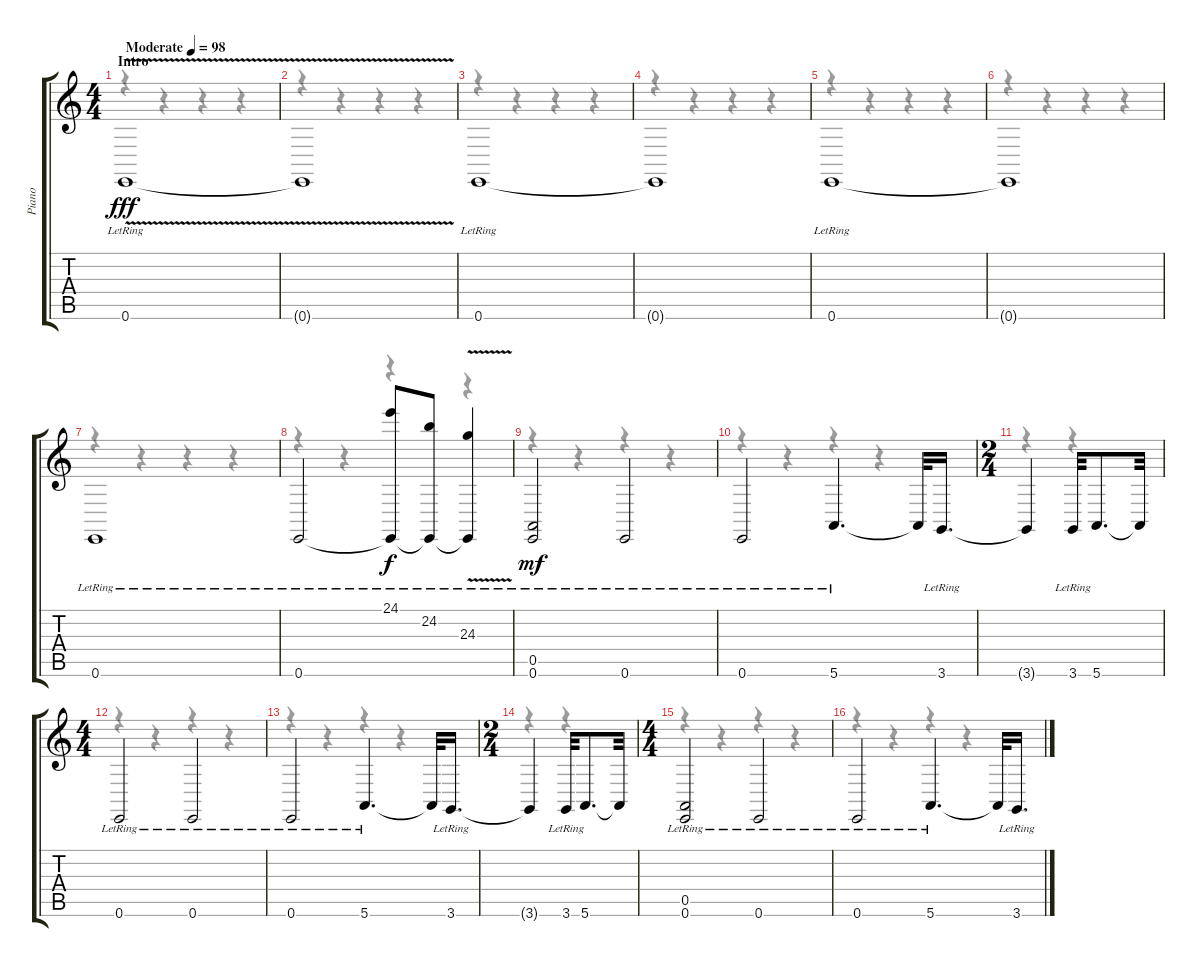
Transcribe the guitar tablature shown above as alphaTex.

\track ("Piano" "Piano") {instrument acousticgrandpiano}
\staff {score tabs}
\tuning (E4 B3 G3 D3 A2 E2) {hide}
\voice
\ts (4 4)
\section ("" "Intro")
\tempo (98 "Moderate")
\clef g2
\ks c
0.6{v lr}.1{dy fff instrument acousticgrandpiano} |
0.6{v t}.1 |
0.6{lr}.1 |
0.6{t}.1 |
0.6{lr}.1 |
0.6{t}.1 |
0.6{lr}.1 |
0.6{lr}.2 (24.1{lr} 0.6{t}).8{dy f} (24.2{lr} 0.6{t}).8 (24.3{v lr} 0.6{t}).4 |
(0.5 0.6{lr}).2{dy mf} 0.6{lr}.2 |
0.6{lr}.2 5.6{lr}.4{d} 5.6{t}.32 3.6{lr}.16{d} |
\ts (2 4)
3.6{t}.4 3.6{lr}.32 5.6{lr}.8{d} 5.6{t}.32 |
\ts (4 4)
0.6{lr}.2 0.6{lr}.2 |
0.6{lr}.2 5.6{lr}.4{d} 5.6{t}.32 3.6{lr}.16{d} |
\ts (2 4)
3.6{t}.4 3.6{lr}.32 5.6{lr}.8{d} 5.6{t}.32 |
\ts (4 4)
(0.5 0.6{lr}).2 0.6{lr}.2 |
0.6{lr}.2 5.6{lr}.4{d} 5.6{t}.32 3.6{lr}.16{d}
\voice
\clef g2
\ottava regular
\simile none
\ks c
r.4{dy f} r.4 r.4 r.4 |
r.4 r.4 r.4 r.4 |
r.4 r.4 r.4 r.4 |
r.4 r.4 r.4 r.4 |
r.4 r.4 r.4 r.4 |
r.4 r.4 r.4 r.4 |
r.4 r.4 r.4 r.4 |
r.4 r.4 r.4 r.4 |
r.4 r.4 r.4 r.4 |
r.4 r.4 r.4 r.4 |
r.4 r.4 |
r.4 r.4 r.4 r.4 |
r.4 r.4 r.4 r.4 |
r.4 r.4 |
r.4 r.4 r.4 r.4 |
r.4 r.4 r.4 r.4
